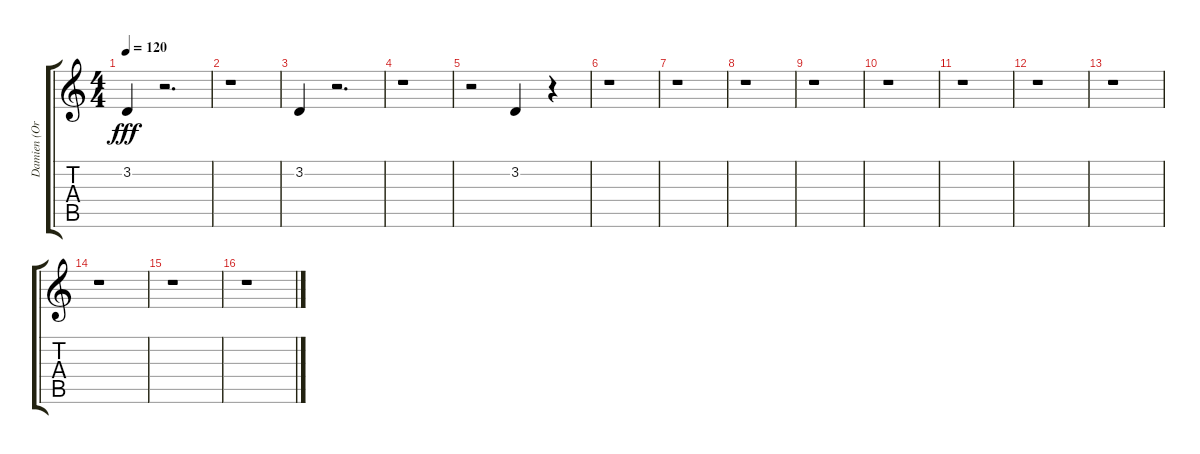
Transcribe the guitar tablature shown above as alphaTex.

\track ("Damien (Orchestration)" "Damien (Or") {instrument tubularbells}
\staff {score tabs}
\tuning (E4 B3 G3 D3 A2 D2) {hide}
\ts (4 4)
\tempo 120
\clef g2
\ks c
3.2.4{dy fff instrument tubularbells} r.2{d} |
r.1 |
3.2.4 r.2{d} |
r.1 |
r.2 3.2.4 r.4 |
r.1 |
r.1 |
r.1 |
r.1 |
r.1 |
r.1 |
r.1 |
r.1 |
r.1 |
r.1 |
r.1
